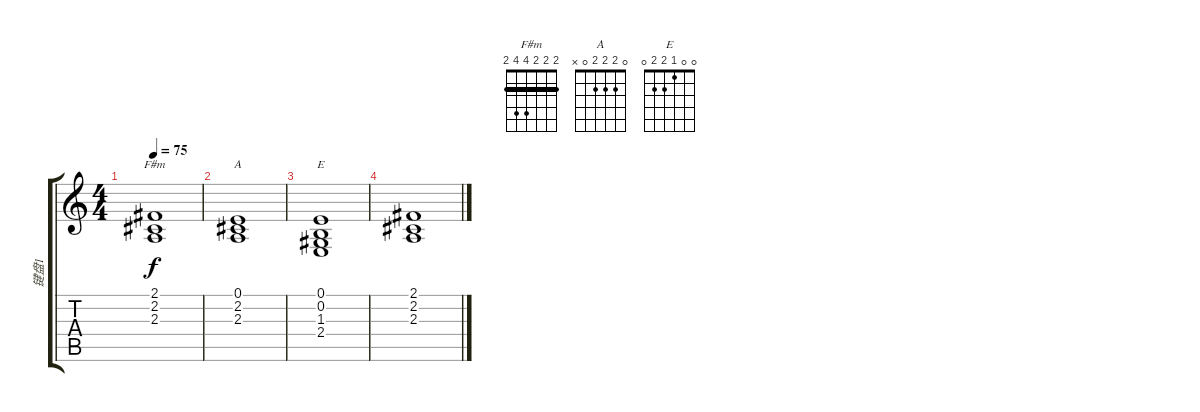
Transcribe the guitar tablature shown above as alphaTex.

\track ("键盘1" "键盘1") {instrument choiraahs}
\staff {score tabs}
\tuning (E4 B3 G3 D3 A2 E2) {hide}
\chord ("F#m" 2 2 2 4 4 2) {barre 2}
\chord ("A" 0 2 2 2 0 x)
\chord ("E" 0 0 1 2 2 0)
\ts (4 4)
\tempo 75
\clef g2
\ks c
(2.1 2.2 2.3).1{ch "F#m" dy f instrument choiraahs} |
(0.1 2.2 2.3).1{ch "A"} |
(0.1 0.2 1.3 2.4).1{ch "E"} |
(2.1 2.2 2.3).1
